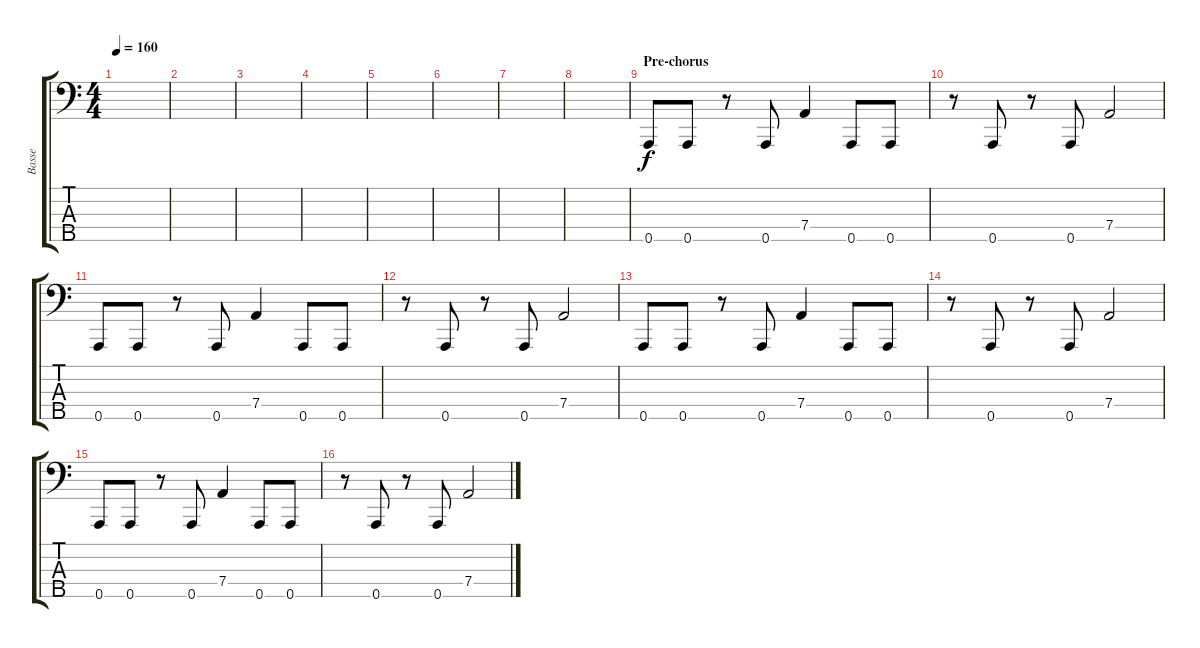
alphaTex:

\track ("Basse" "Basse") {instrument slapbass2}
\staff {score tabs}
\tuning (F2 C2 G1 D1 A0) {hide}
\ts (4 4)
\tempo 160
\clef f4
\ks c
|
|
|
|
|
|
|
|
\section ("" "Pre-chorus")
0.5.8 0.5.8 r.8 0.5.8 7.4.4 0.5.8 0.5.8 |
r.8 0.5.8 r.8 0.5.8 7.4.2 |
0.5.8 0.5.8 r.8 0.5.8 7.4.4 0.5.8 0.5.8 |
r.8 0.5.8 r.8 0.5.8 7.4.2 |
0.5.8 0.5.8 r.8 0.5.8 7.4.4 0.5.8 0.5.8 |
r.8 0.5.8 r.8 0.5.8 7.4.2 |
0.5.8 0.5.8 r.8 0.5.8 7.4.4 0.5.8 0.5.8 |
r.8 0.5.8 r.8 0.5.8 7.4.2
